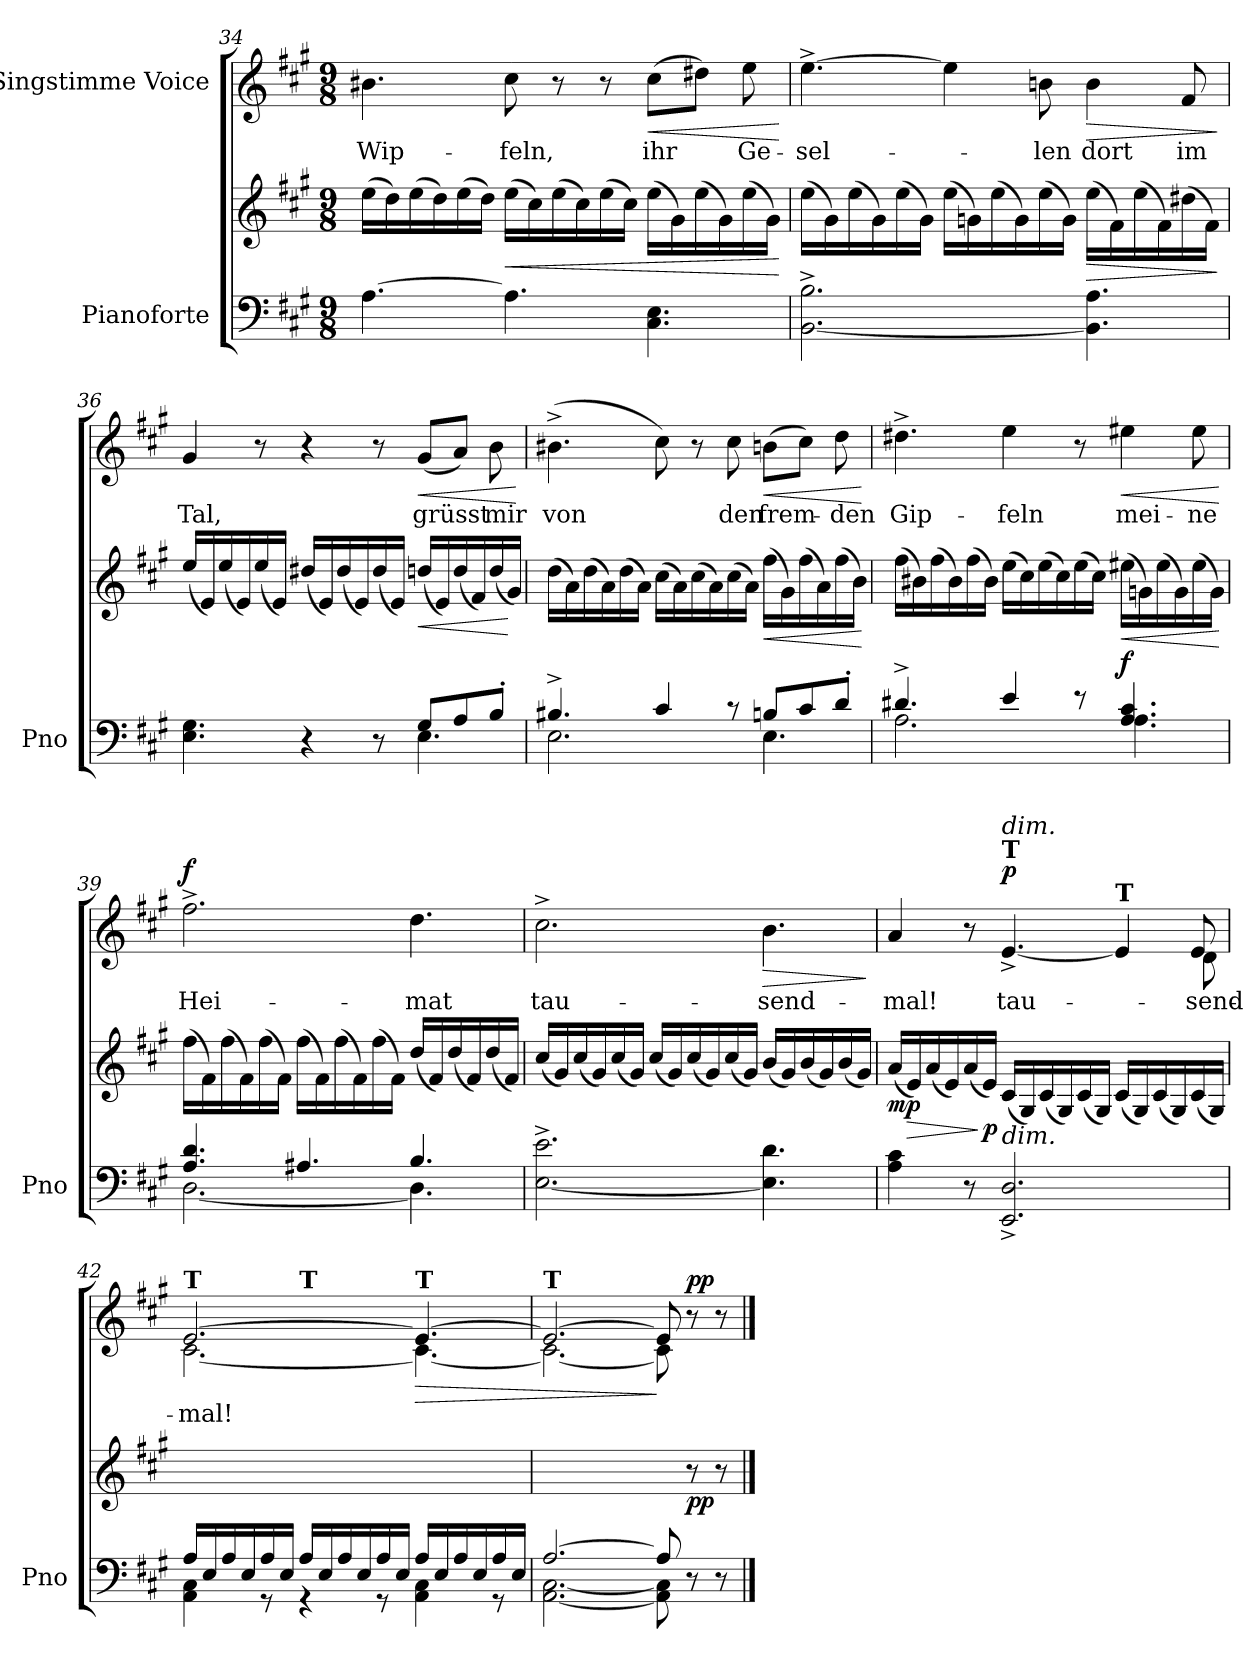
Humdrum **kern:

**kern	**kern	**dynam	**kern	**text	**dynam
*part2	*part2	*part2	*part1	*part1	*part1
*staff3	*staff2	*staff2/3	*staff1	*staff1	*staff1
*I"Pianoforte	*	*	*I"Singstimme Voice	*	*
*I'Pno	*	*	*	*	*
*clefF4	*clefG2	*	*clefG2	*	*
*k[f#c#g#]	*k[f#c#g#]	*	*k[f#c#g#]	*	*
*M9/8	*M9/8	*	*M9/8	*	*
=34	=34	=34	=34	=34	=34
!	!	!	!	!LO:LY:b	!
[4.A\	(>16ee\LL	.	4.b#X\	Wip-	.
.	16dd\)	.	.	.	.
.	(>16ee\	.	.	.	.
.	16dd\)	.	.	.	.
.	(>16ee\	.	.	.	.
.	16dd\JJ)	.	.	.	.
!	!	!LO:HP:b	!	!LO:LY:b	!
4.A\]	(>16ee\LL	<	8cc#\	-feln,	.
.	16cc#\)	.	.	.	.
.	(>16ee\	.	8r	.	.
.	16cc#\)	.	.	.	.
.	(>16ee\	.	8r	.	.
.	16cc#\JJ)	.	.	.	.
!	!	!	!	!LO:LY:b	!LO:HP:b
4.C#\ 4.E\	(>16ee\LL	.	(>8cc#\L	ihr	<
.	16g#\)	.	.	.	.
.	(>16ee\	.	8dd#X\J)	.	.
.	16g#\)	.	.	.	.
!	!	!	!	!LO:LY:b	!
.	(>16ee\	.	8ee\	Ge-	.
.	16g#\JJ)	.	.	.	.
.	.	[	.	.	[
!!LO:PB:g=z
=35	=35	=35	=35	=35	=35
!	!	!	!	!LO:LY:b	!
[2.BB\^ 2.B\^	(>16ee\LL	.	[4.ee^\	-sel-	.
.	16g#\)	.	.	.	.
.	(>16ee\	.	.	.	.
.	16g#\)	.	.	.	.
.	(>16ee\	.	.	.	.
.	16g#\JJ)	.	.	.	.
.	(>16ee\LL	.	4ee\]	.	.
.	16gn\)	.	.	.	.
.	(>16ee\	.	.	.	.
.	16g\)	.	.	.	.
!	!	!	!	!LO:LY:b	!
.	(>16ee\	.	8bn\	-len	.
.	16g\JJ)	.	.	.	.
!	!	!LO:HP:b	!	!LO:LY:b	!LO:HP:b
4.BB\] 4.A\	(>16ee\LL	>	4b\	dort	>
.	16f#\)	.	.	.	.
.	(>16ee\	.	.	.	.
.	16f#\)	.	.	.	.
!	!	!	!	!LO:LY:b	!
.	(>16dd#X\	.	8f#/	im	.
.	16f#\JJ)	.	.	.	.
.	.	]	.	.	]
=36	=36	=36	=36	=36	=36
*^	*	*	*	*	*
!	!	!	!	!	!LO:LY:b	!
4.E\ 4.G#\	2.ryy	(<16ee/LL	.	4g#/	Tal,	.
.	.	16e/)	.	.	.	.
.	.	(<16ee/	.	.	.	.
.	.	16e/)	.	.	.	.
.	.	(<16ee/	.	8r	.	.
.	.	16e/JJ)	.	.	.	.
4r	.	(<16dd#X/LL	.	4r	.	.
.	.	16e/)	.	.	.	.
.	.	(<16dd#/	.	.	.	.
.	.	16e/)	.	.	.	.
8r	.	(<16dd#/	.	8r	.	.
.	.	16e/JJ)	.	.	.	.
!	!	!	!LO:HP:b	!	!LO:LY:b	!LO:HP:b
8G#/L	4.E\	(<16ddn/LL	<	(<8g#/L	grüsst	<
.	.	16e/)	.	.	.	.
8A/	.	(<16dd/	.	8a/J)	.	.
.	.	16f#/)	.	.	.	.
!	!	!	!	!	!LO:LY:b	!
8B'/J	.	(<16dd/	.	8b\	mir	.
.	.	16g#/JJ)	[	.	.	.
*v	*v	*	*	*	*	*
.	.	.	.	.	[
!!LO:LB:g=z
=37	=37	=37	=37	=37	=37
*^	*	*	*	*	*
!	!	!	!	!	!LO:LY:b	!
4.B#X^/	2.E\	(>16dd\LL	.	(>4.b#X^\	von	.
.	.	16a\)	.	.	.	.
.	.	(>16dd\	.	.	.	.
.	.	16a\)	.	.	.	.
.	.	(>16dd\	.	.	.	.
.	.	16a\JJ)	.	.	.	.
4c#/	.	(>16cc#\LL	.	8cc#\)	.	.
.	.	16a\)	.	.	.	.
.	.	(>16cc#\	.	8r	.	.
.	.	16a\)	.	.	.	.
!	!	!	!	!	!LO:LY:b	!
8r	.	(>16cc#\	.	8cc#\	den	.
.	.	16a\JJ)	.	.	.	.
!	!	!	!LO:HP:b	!	!LO:LY:b	!LO:HP:b
8Bn/L	4.E\	(>16ff#\LL	<	(>8bn\L	frem-	<
.	.	16g#\)	.	.	.	.
8c#/	.	(>16ff#\	.	8cc#\J)	.	.
.	.	16a\)	.	.	.	.
!	!	!	!	!	!LO:LY:b	!
8d'/J	.	(>16ff#\	.	8dd\	-den	.
.	.	16b\JJ)	.	.	.	.
*v	*v	*	*	*	*	*
.	.	[	.	.	[
=38	=38	=38	=38	=38	=38
*^	*	*	*	*	*
!	!	!	!	!	!LO:LY:b	!
4.d#X^/	2.A\	(>16ff#\LL	.	4.dd#X^\	Gip-	.
.	.	16b#X\)	.	.	.	.
.	.	(>16ff#\	.	.	.	.
.	.	16b#\)	.	.	.	.
.	.	(>16ff#\	.	.	.	.
.	.	16b#\JJ)	.	.	.	.
!	!	!	!	!	!LO:LY:b	!
4e/	.	(>16ee\LL	.	4ee\	-feln	.
.	.	16cc#\)	.	.	.	.
.	.	(>16ee\	.	.	.	.
.	.	16cc#\)	.	.	.	.
8r	.	(>16ee\	.	8r	.	.
.	.	16cc#\JJ)	.	.	.	.
!	!	!	!LO:HP:b	!	!LO:LY:b	!LO:HP:b
!	!	!	!LO:DY:n=1:a=2	!	!	!
4.A/ 4.c#/	4.A\	(>16ee#X\LL	< f	4ee#X\	mei-	<
.	.	16gn\)	.	.	.	.
.	.	(>16ee#\	.	.	.	.
.	.	16g\)	.	.	.	.
!	!	!	!	!	!LO:LY:b	!
.	.	(>16ee#\	.	8ee#\	-ne	.
.	.	16g\JJ)	.	.	.	.
*v	*v	*	*	*	*	*
.	.	[	.	.	[
!!LO:LB:g=z
=39	=39	=39	=39	=39	=39
*^	*	*	*	*	*
!	!	!	!	!	!LO:LY:b	!LO:DY:a
4.A/ 4.d/	[2.D\	(>16ff#\LL	.	2.ff#^\	Hei-	f
.	.	16f#\)	.	.	.	.
.	.	(>16ff#\	.	.	.	.
.	.	16f#\)	.	.	.	.
.	.	(>16ff#\	.	.	.	.
.	.	16f#\JJ)	.	.	.	.
4.A#X/	.	(>16ff#\LL	.	.	.	.
.	.	16f#\)	.	.	.	.
.	.	(>16ff#\	.	.	.	.
.	.	16f#\)	.	.	.	.
.	.	(>16ff#\	.	.	.	.
.	.	16f#\JJ)	.	.	.	.
!	!	!	!	!	!LO:LY:b	!
4.B/	4.D\]	(<16dd/LL	.	4.dd\	-mat	.
.	.	16f#/)	.	.	.	.
.	.	(<16dd/	.	.	.	.
.	.	16f#/)	.	.	.	.
.	.	(<16dd/	.	.	.	.
.	.	16f#/JJ)	.	.	.	.
*v	*v	*	*	*	*	*
=40	=40	=40	=40	=40	=40
!	!	!	!	!LO:LY:b	!
[2.E\^ 2.e\^	(<16cc#/LL	.	2.cc#^\	tau-	.
.	16g#/)	.	.	.	.
.	(<16cc#/	.	.	.	.
.	16g#/)	.	.	.	.
.	(<16cc#/	.	.	.	.
.	16g#/JJ)	.	.	.	.
.	(<16cc#/LL	.	.	.	.
.	16g#/)	.	.	.	.
.	(<16cc#/	.	.	.	.
.	16g#/)	.	.	.	.
.	(<16cc#/	.	.	.	.
.	16g#/JJ)	.	.	.	.
!	!	!	!	!LO:LY:b	!LO:HP:b
4.E\] 4.d\	(<16b/LL	.	4.b\	-send-	>
.	16g#/)	.	.	.	.
.	(<16b/	.	.	.	.
.	16g#/)	.	.	.	.
.	(<16b/	.	.	.	.
.	16g#/JJ)	.	.	.	.
.	.	.	.	.	]
!!LO:LB:g=z
=41	=41	=41	=41	=41	=41
!	!	!LO:DY:b	!	!LO:LY:b	!
*	*	*	*^	*	*
4A\ 4c#\	(<16a/LL	mp	4a/	1ryy	-mal!	.
!	!	!LO:HP:b	!	!	!	!
.	16e/)	>	.	.	.	.
.	(<16a/	.	.	.	.	.
.	16e/)	.	.	.	.	.
8r	(<16a/	.	8r	.	.	.
!	!	!LO:DY:n=1:b	!	!	!	!
.	16e/JJ)	] p	.	.	.	.
!	!	!	!LO:TX:a:B:t=T	!	!	!
!	!	!	!LO:TX:a:i:t=dim.	!	!	!
!	!LO:TX:b:i:t=dim.	!	!	!	!	!
!	!	!	!	!	!LO:LY:b	!LO:DY:a
2.EE/^ 2.D/^	(<16c#/LL	.	[4.e^/	.	tau-	p
.	16G#/)	.	.	.	.	.
.	(<16c#/	.	.	.	.	.
.	16G#/)	.	.	.	.	.
.	(<16c#/	.	.	.	.	.
.	16G#/JJ)	.	.	.	.	.
!	!	!	!LO:TX:a:B:t=T	!	!	!
.	(<16c#/LL	.	4e/]	.	.	.
.	16G#/)	.	.	.	.	.
.	(<16c#/	.	.	.	.	.
.	16G#/)	.	.	.	.	.
!	!	!	!	!	!LO:LY:b	!
.	(<16c#/	.	8e/	8d\	-send-	.
.	16G#/JJ)	.	.	.	.	.
=42	=42	=42	=42	=42	=42	=42
*^	*	*	*	*	*	*
!	!	!	!	!LO:TX:a:B:t=T	!	!	!
!	!	!	!	!	!	!LO:LY:b	!
*	*	*	*	*	*^	*	*
16A/LL	4AA\ 4C#\	4.ryy	.	[2.e/	[2.c#\	4.ryy	-mal!	.
16E/	.	.	.	.	.	.	.	.
16A/	.	.	.	.	.	.	.	.
16E/	.	.	.	.	.	.	.	.
16A/	8r	.	.	.	.	.	.	.
16E/JJ	.	.	.	.	.	.	.	.
!	!	!	!	!	!	!LO:TX:a:B:t=T	!	!
16A/LL	4r	4.ryy	.	.	.	4.ryy	.	.
16E/	.	.	.	.	.	.	.	.
16A/	.	.	.	.	.	.	.	.
16E/	.	.	.	.	.	.	.	.
16A/	8r	.	.	.	.	.	.	.
16E/JJ	.	.	.	.	.	.	.	.
!	!	!	!	!LO:TX:a:B:t=T	!	!	!	!
!	!	!	!	!	!	!	!	!LO:HP:b
16A/LL	4AA\ 4C#\	4.ryy	.	4.e/_	4.c#\_	4.ryy	.	>
16E/	.	.	.	.	.	.	.	.
16A/	.	.	.	.	.	.	.	.
16E/	.	.	.	.	.	.	.	.
16A/	8r	.	.	.	.	.	.	.
16E/JJ	.	.	.	.	.	.	.	.
*	*	*	*	*	*v	*v	*	*
=43	=43	=43	=43	=43	=43	=43	=43
!	!	!	!	!LO:TX:a:B:t=T	!	!	!
[2.A/	[2.AA\ [2.C#\	4.ryy	.	2.e/_	2.c#\_	.	.
.	.	4.ryy	.	.	.	.	.
8A/]	8AA\] 8C#\]	8ryy	.	8e/]	8c#\]	.	]
!	!	!	!LO:DY:b	!	!	!	!LO:DY:a
8r	4ryy	8r	pp	8r	4ryy	.	pp
8r	.	8r	.	8r	.	.	.
*v	*v	*	*	*v	*v	*	*
==	==	==	==	==	==
*-	*-	*-	*-	*-	*-
